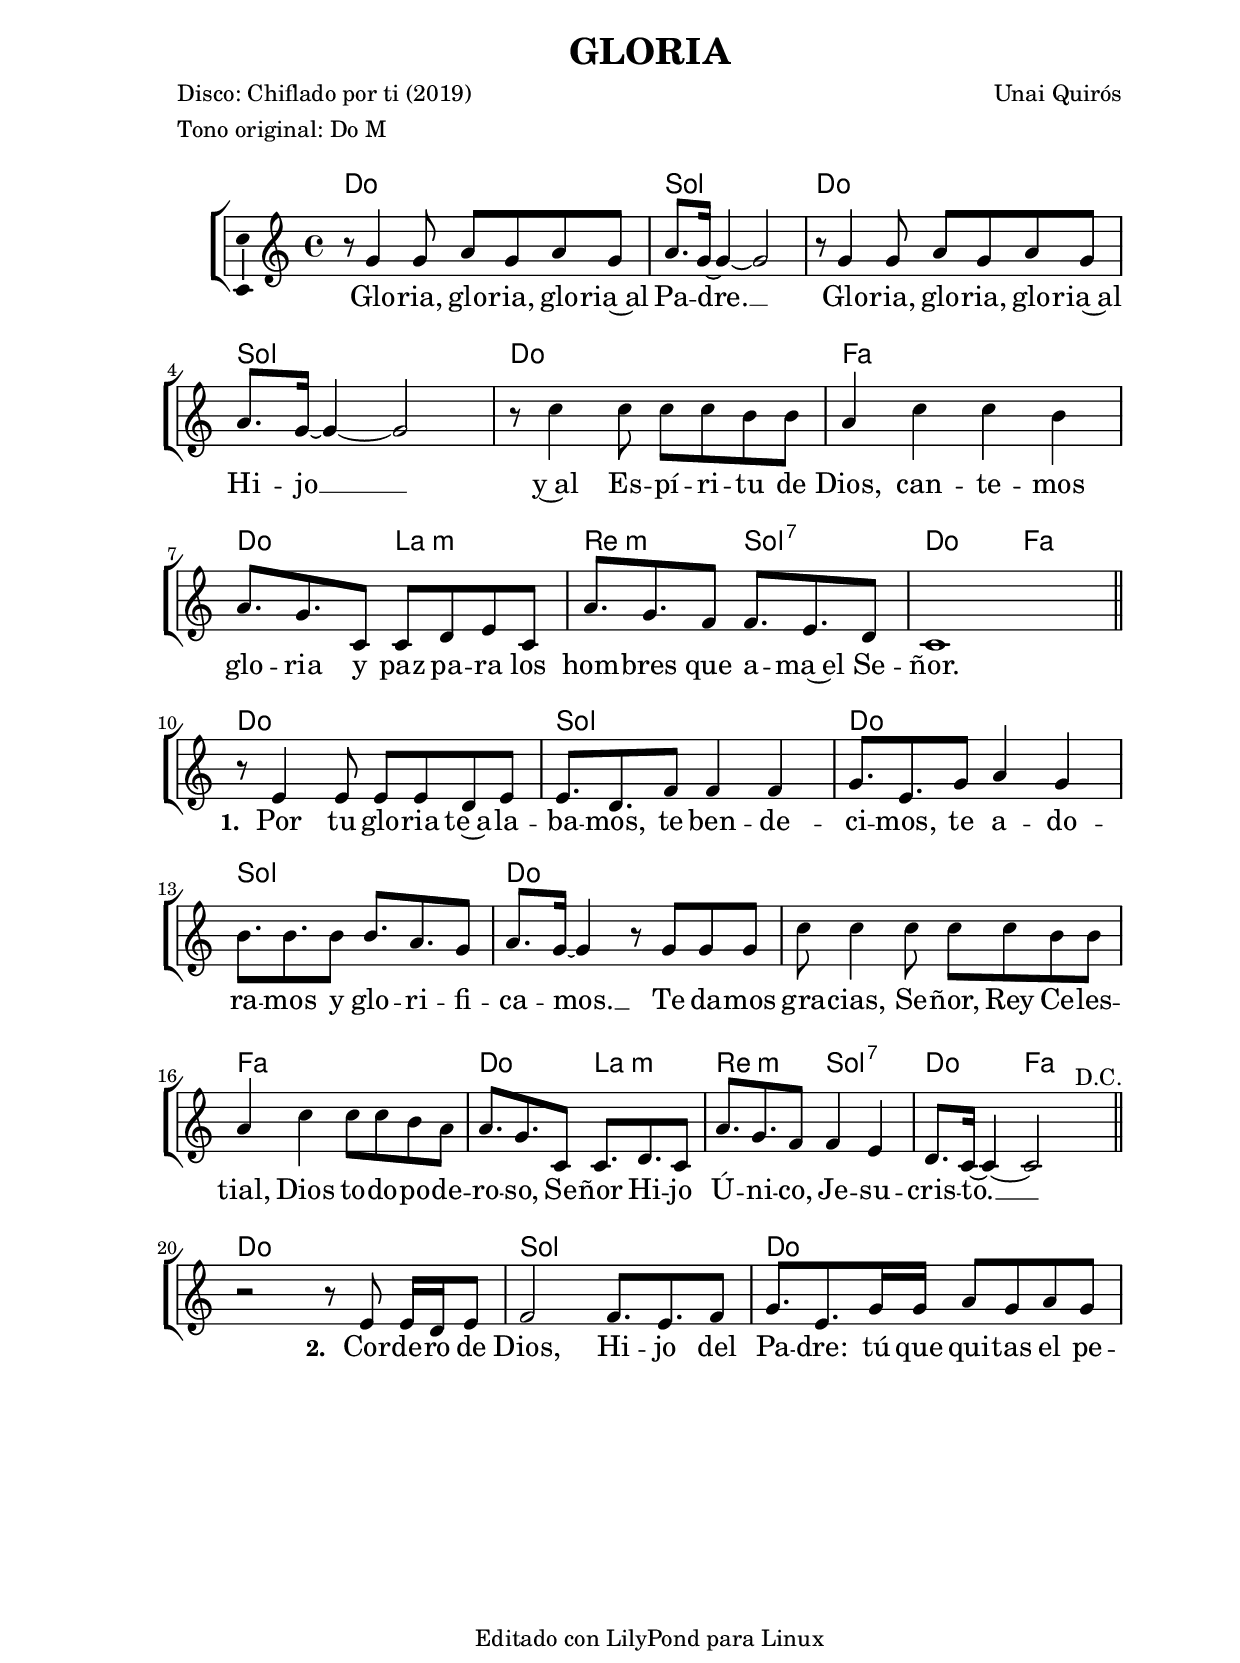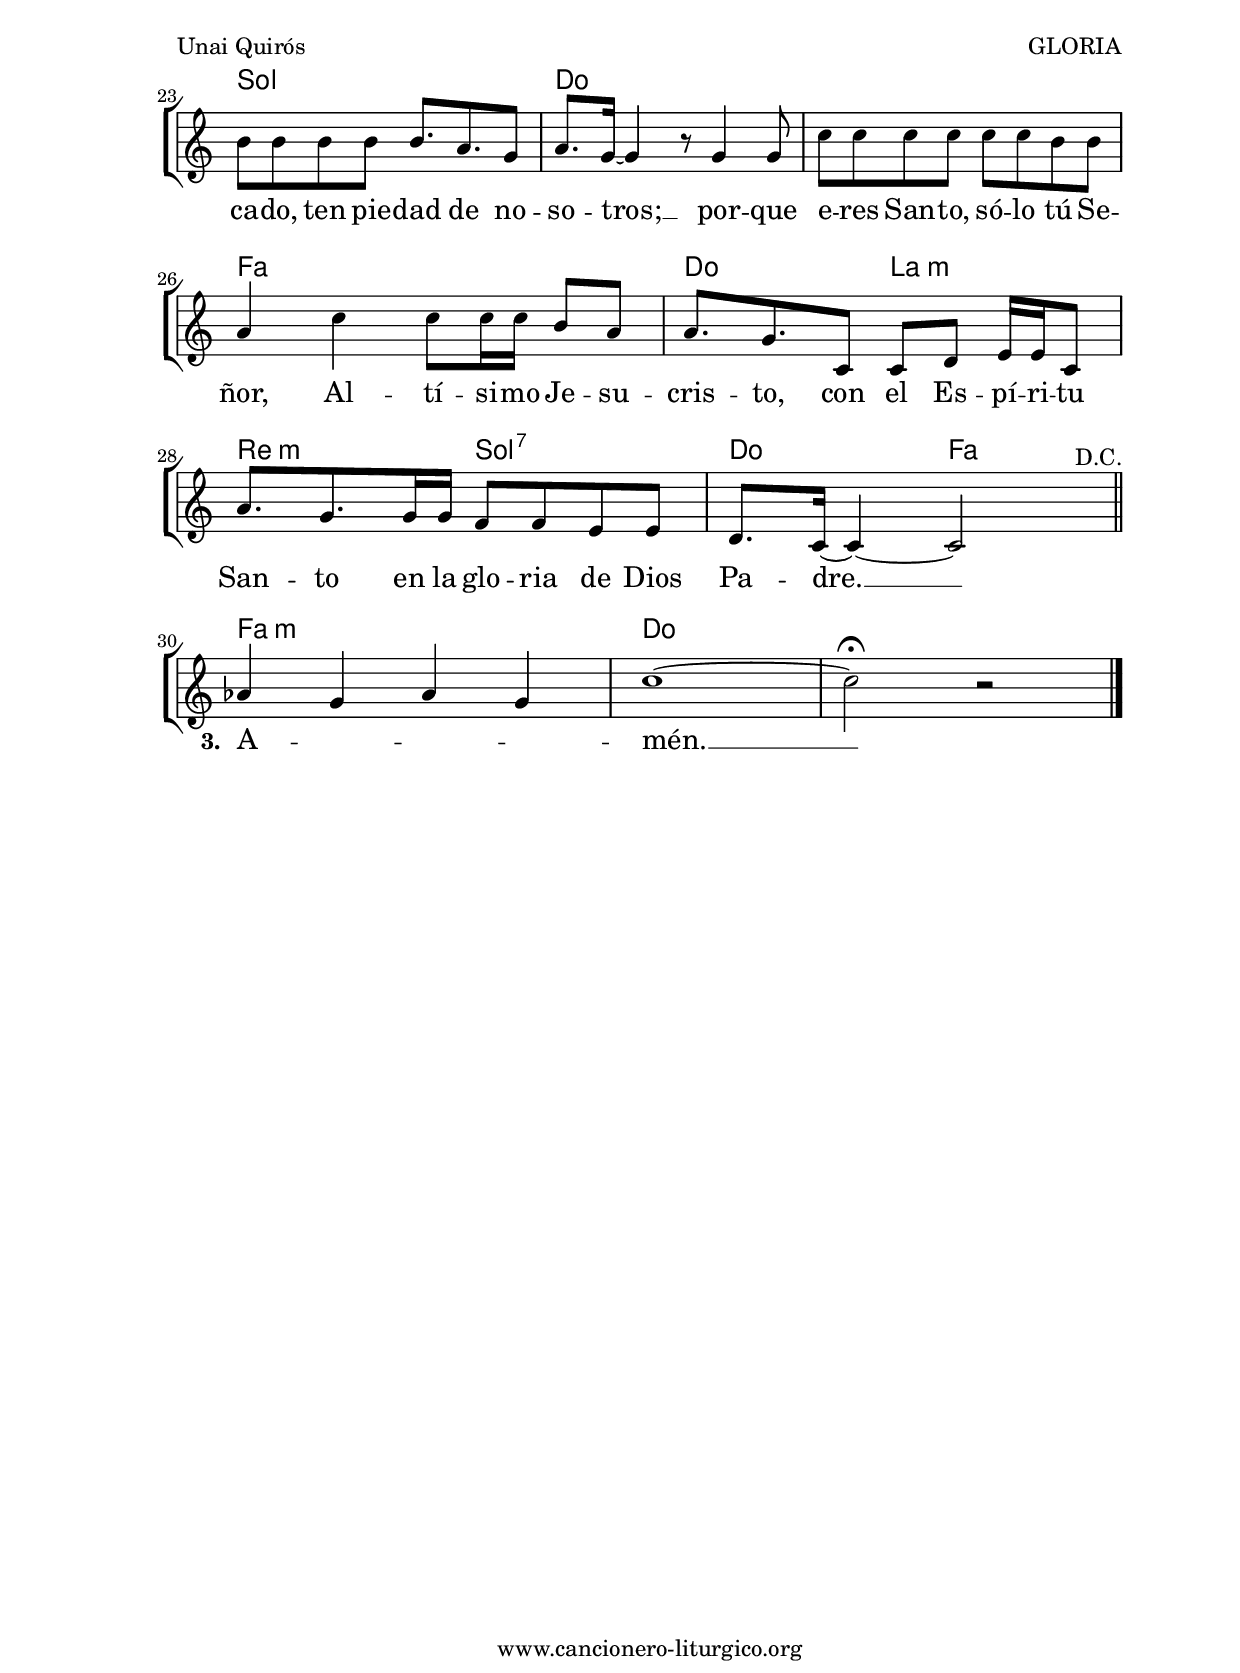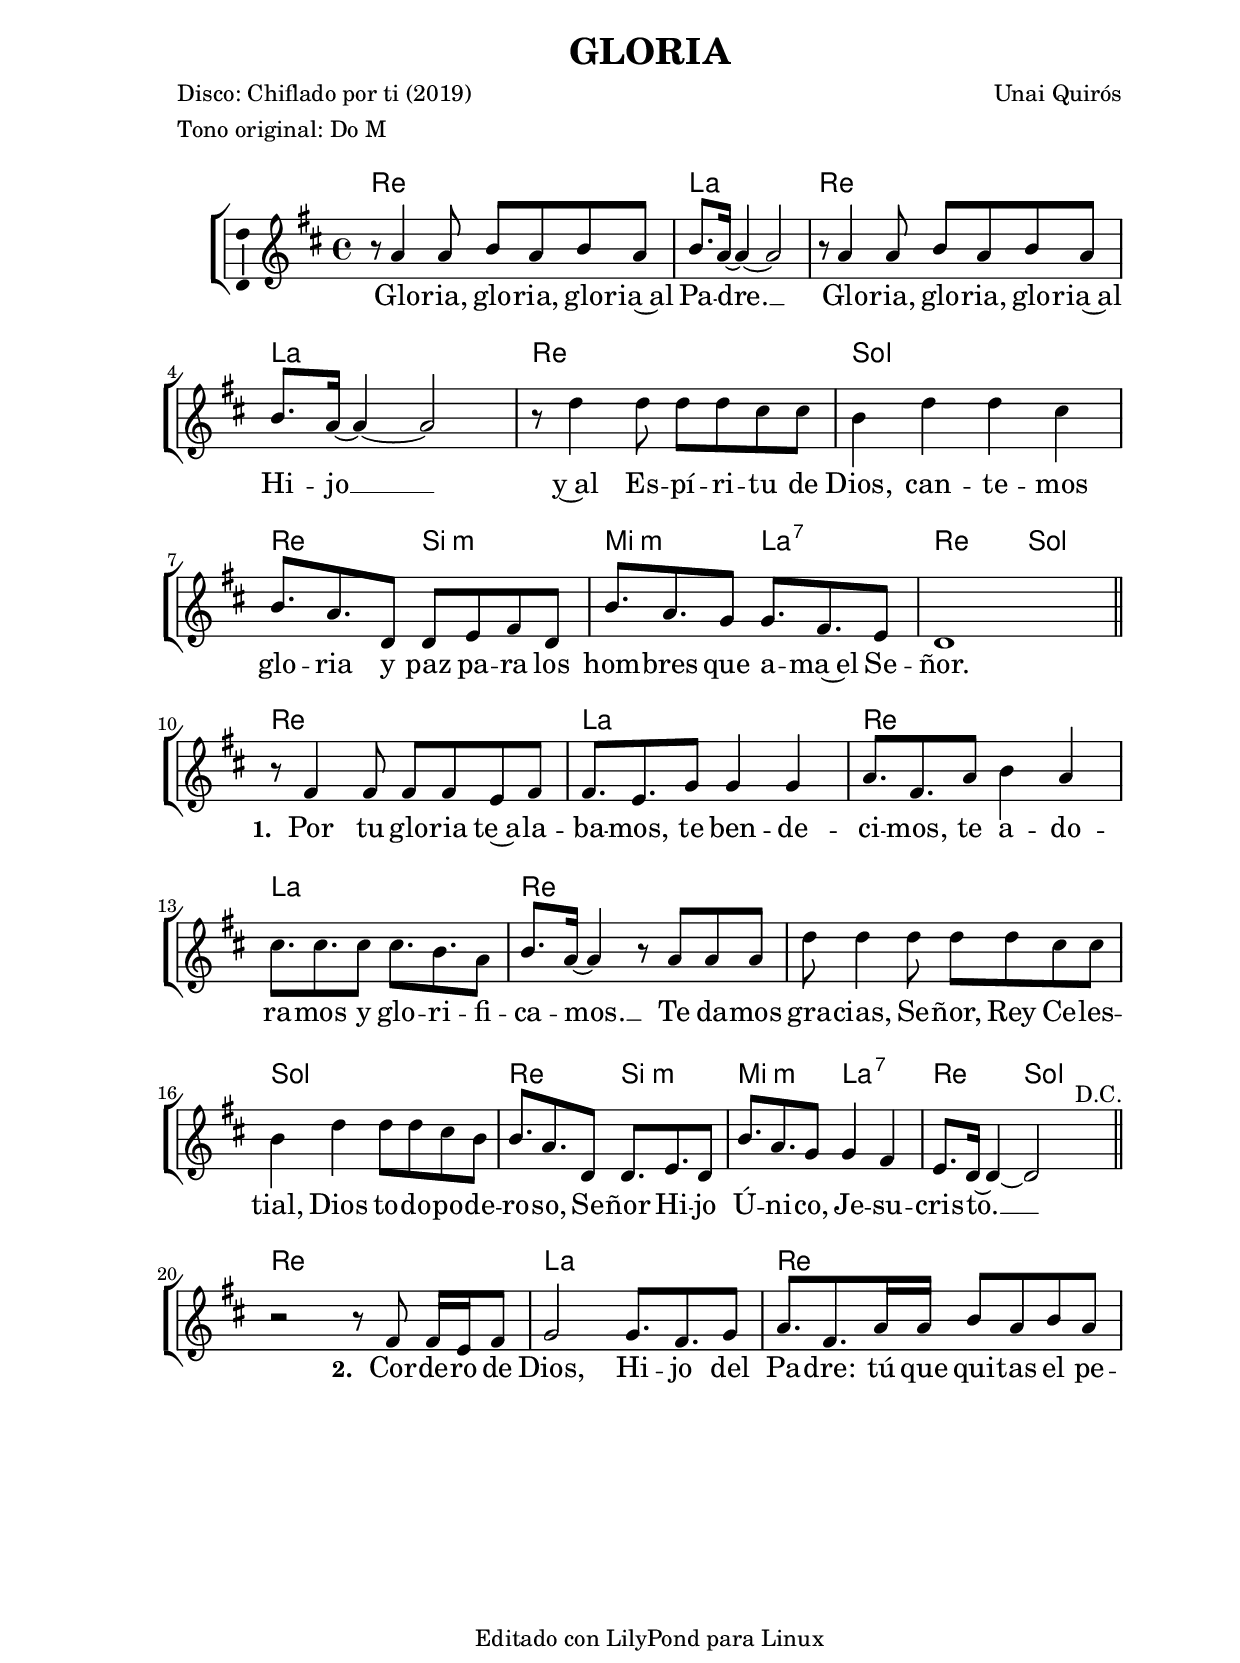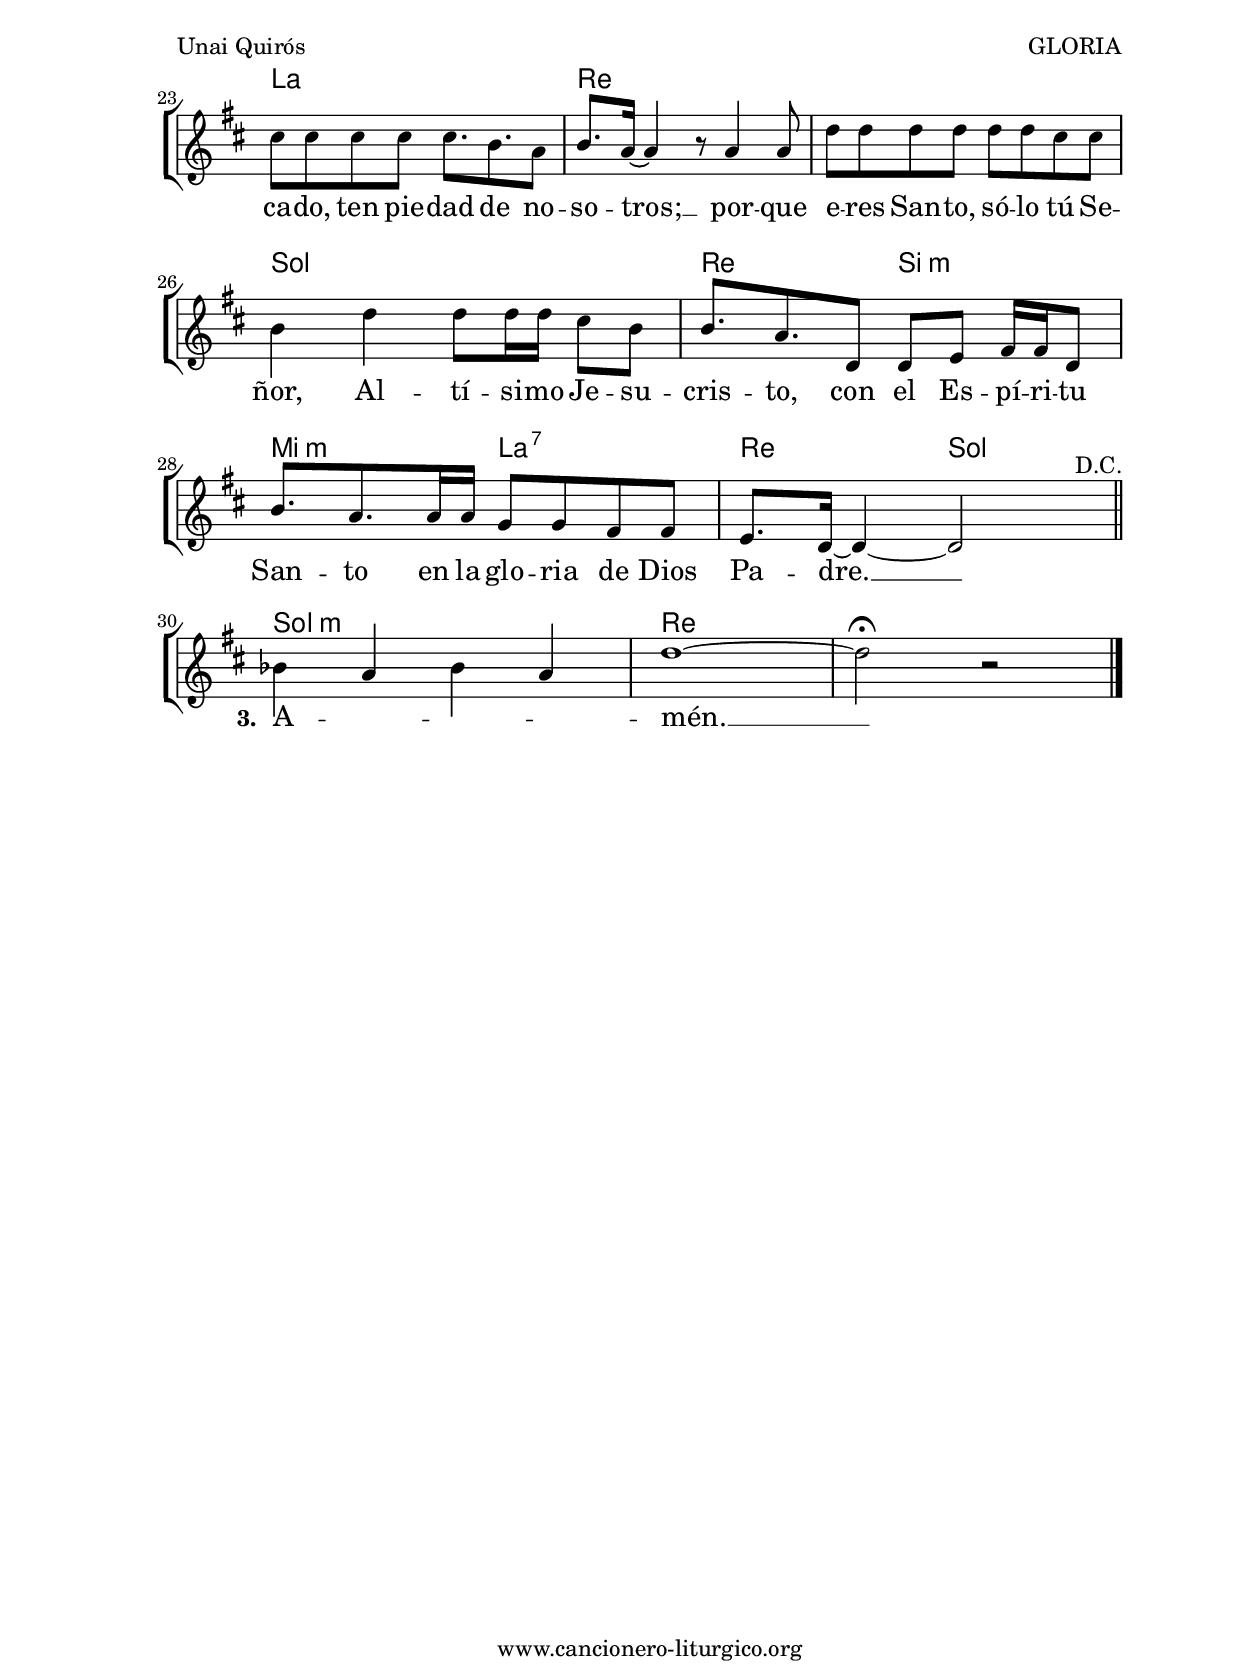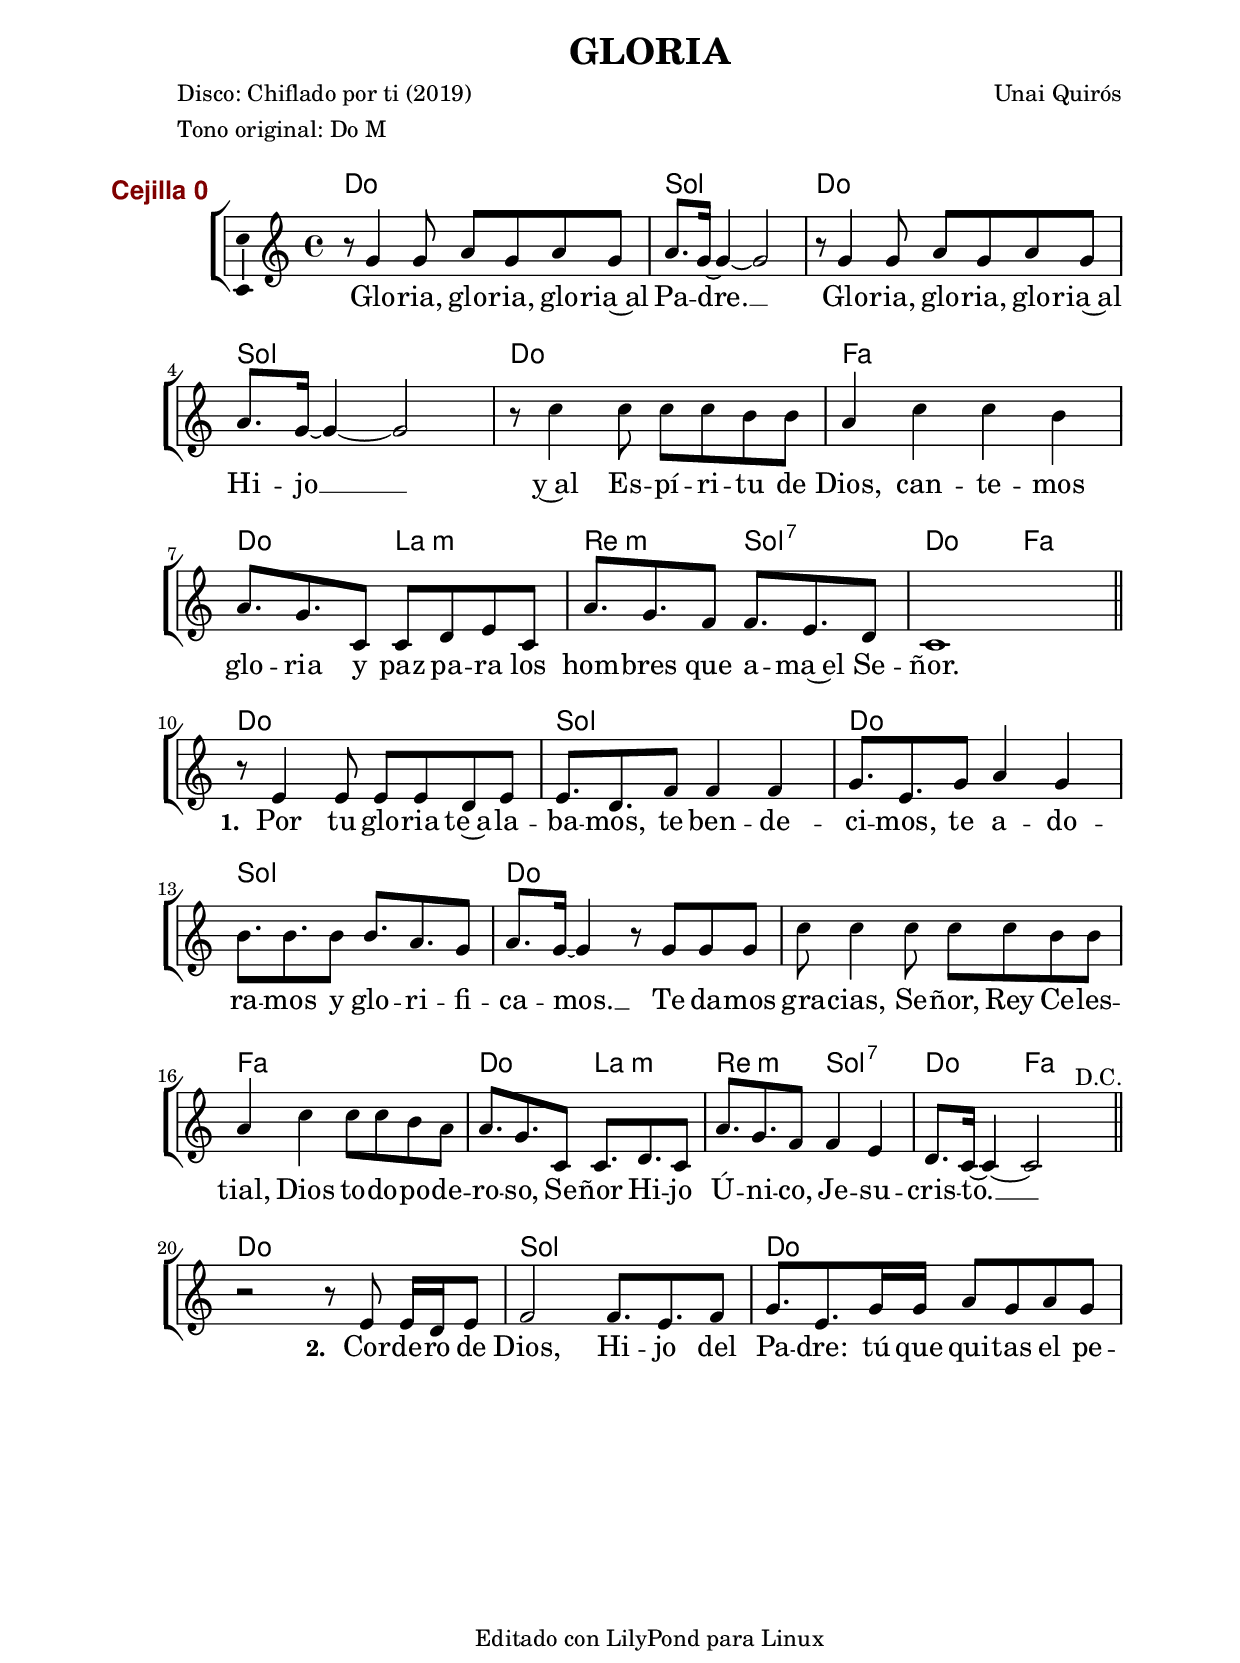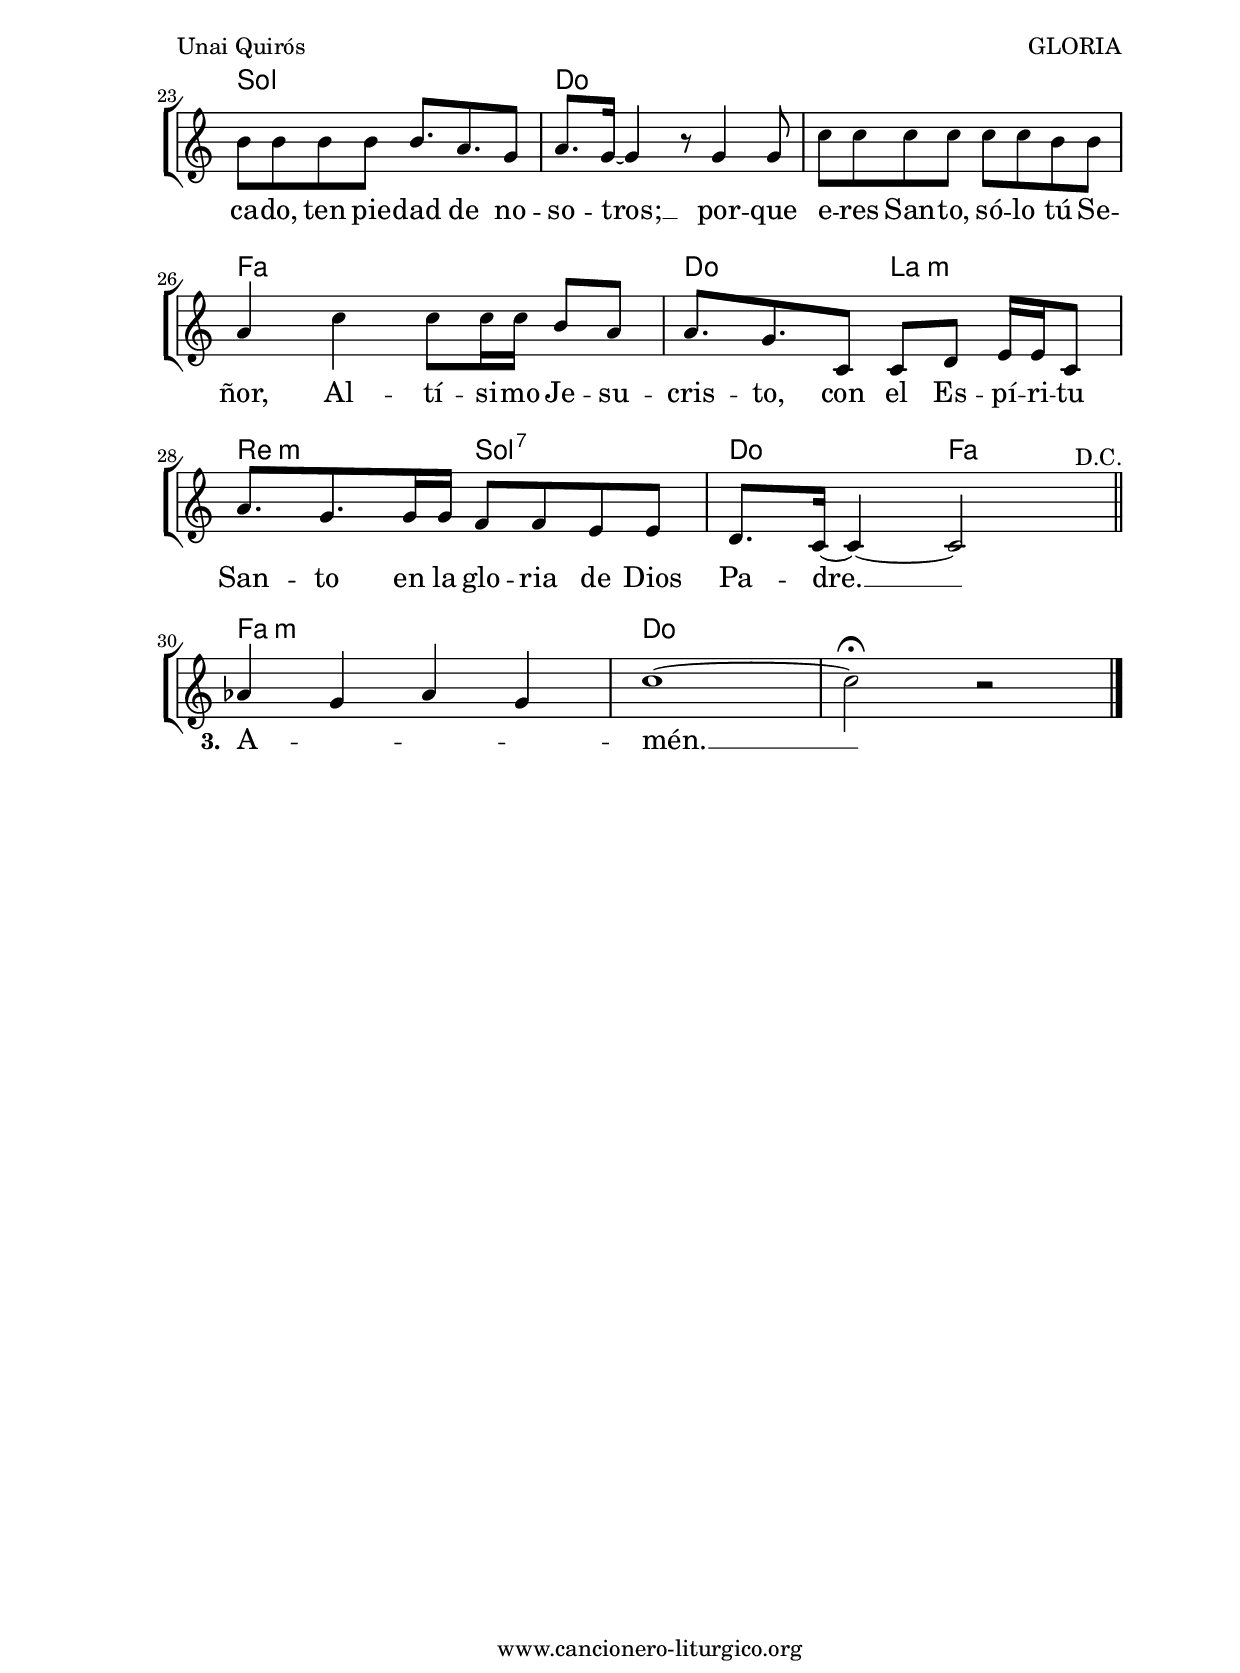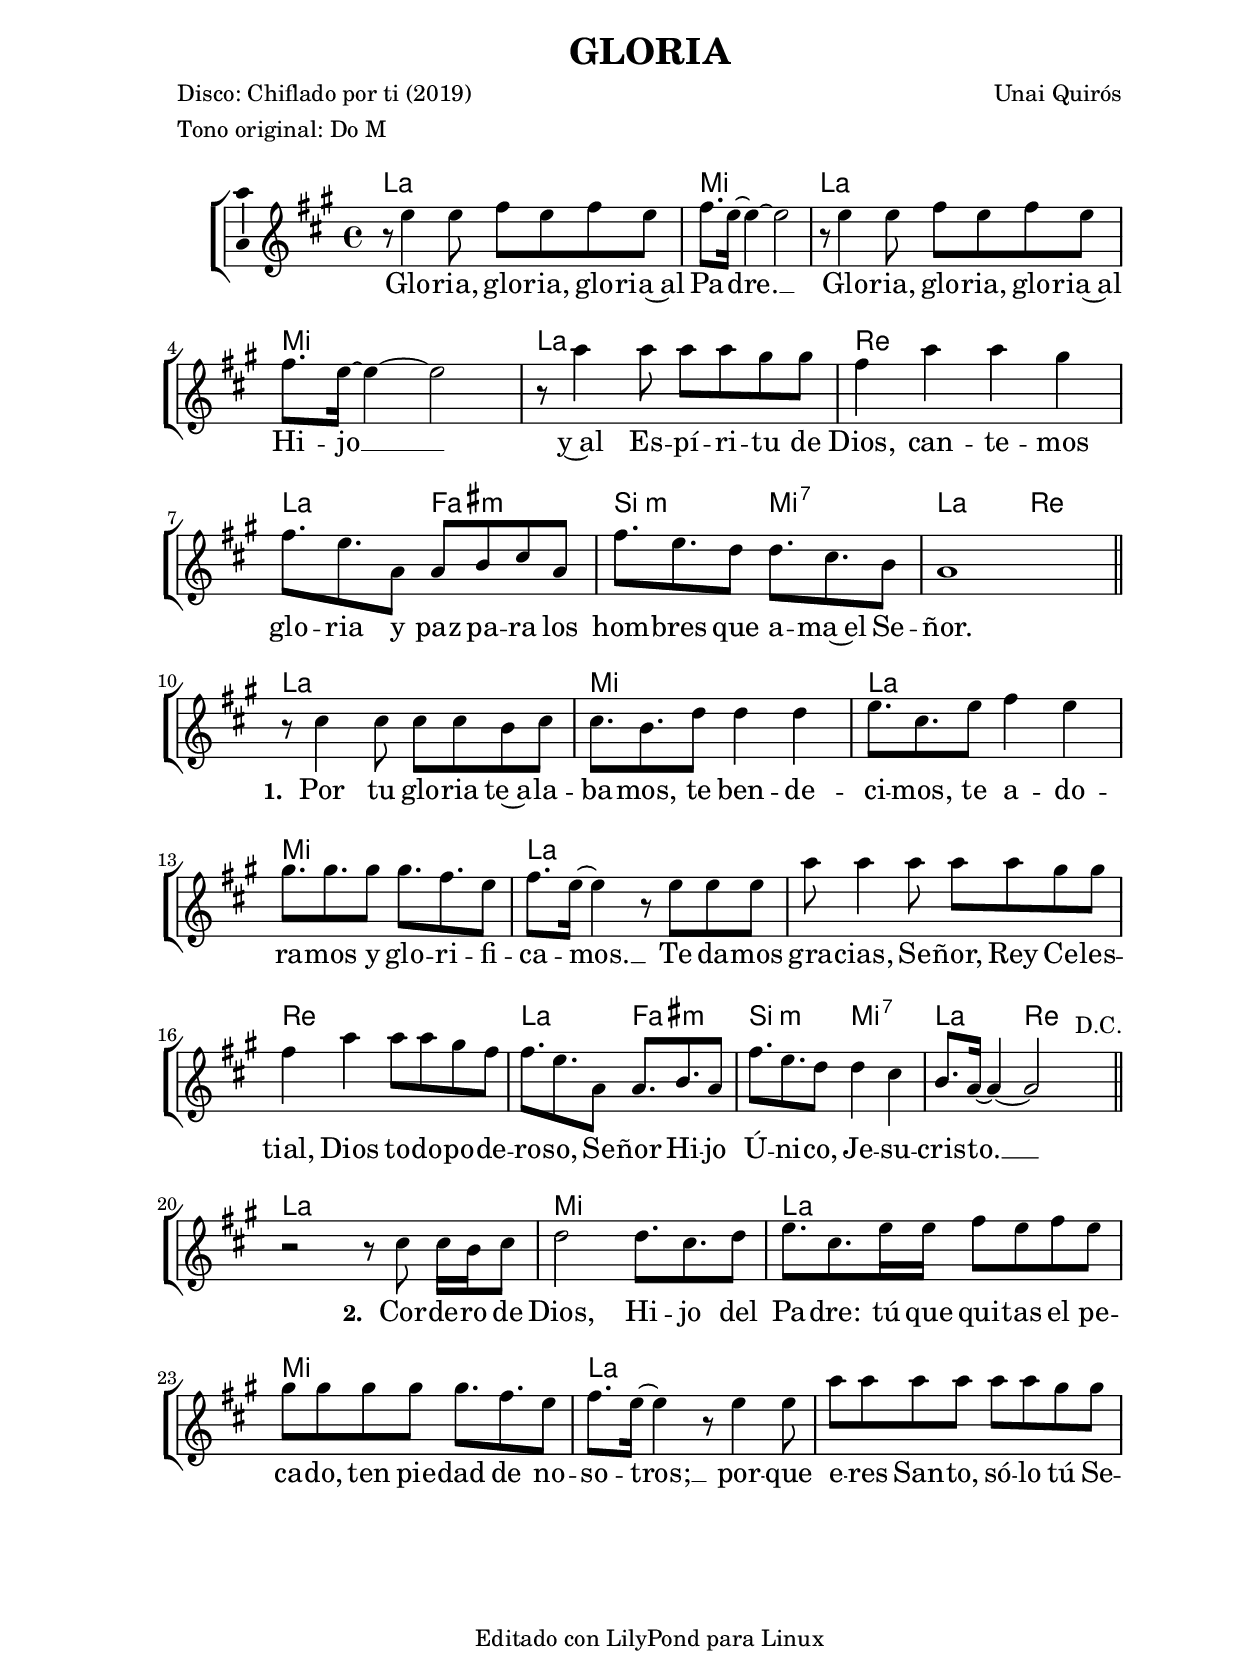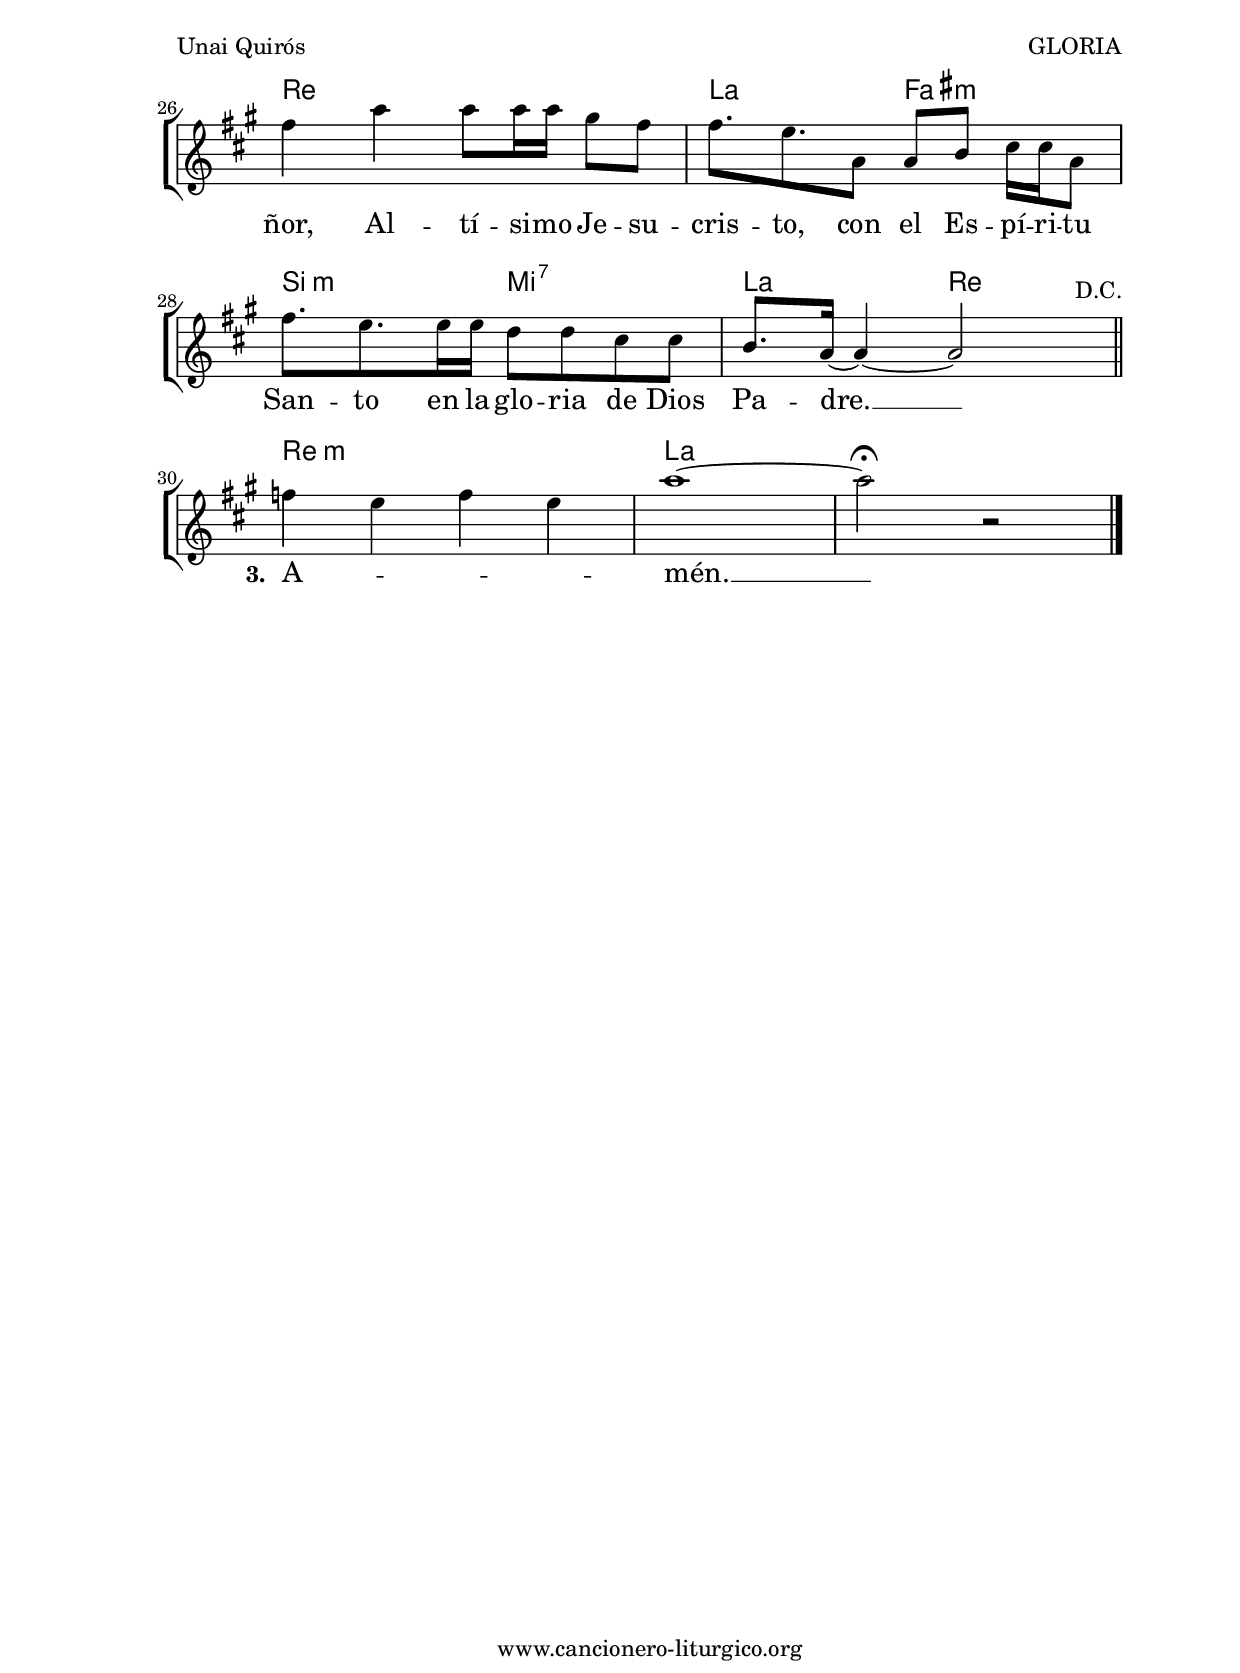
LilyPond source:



%versión de lilypond para la que se ha escrito esta partitura:
\version "2.16.0"

	%Tamaño papel
	#(set-default-paper-size "a4")
	%Tamaño partitura
	#(set-global-staff-size 20)
	%No responde al pulsar sobre una nota
	#(ly:set-option 'point-and-click #f)

%parámetros del encabezamiento:
\header {
	title = "GLORIA"
	subtitle = ""
	composer = "Unai Quirós"
	poet = "Disco: Chiflado por ti (2019)"
	meter = "Tono original: Do M"
	arranger = ""
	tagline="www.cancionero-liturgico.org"
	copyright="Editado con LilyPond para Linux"
	tiempo = ""
	usos = "Gloria"
	letra = ""
	}

%parámetros asociados al papel:
\paper  {
	oddHeaderMarkup = \markup {\fill-line { \on-the-fly #not-first-page \fromproperty #'header:title \on-the-fly #not-first-page \fromproperty #'header:composer }}
	evenHeaderMarkup = \markup {\fill-line { \fromproperty #'header:composer \fromproperty #'header:title }}
	#(set-paper-size "a4")
	print-page-number = ##f
	first-page-number = 1
	print-first-page-number = ##f
%	head-separation = 3.0 \cm
	top-margin = 2.0 \cm
%%%	bottom-margin = 0.5\cm
	bottom-margin = 0.2\cm
	left-margin = 3.0 \cm
	line-width = 16.0 \cm 
	indent = 8\mm
	interscoreline = 2.\mm
	between-system-space = 15\mm
%	para que las partituras no llenen la hoja:
	ragged-bottom = ##t
%	idem para la última hoja:
	ragged-last-bottom = ##f
%	para que las partituras llenen el ancho del papel:
	ragged-last = ##f
	after-title-space = 2.5 \cm
%page-count=1
%system-count=6

	%Flexible Vertical Spacing
%	markup-markup-spacing =
%	#'((basic-distance . 15) (minimum-distance . 15) (padding . 3))
	markup-system-spacing =
	#'((basic-distance . 15) (minimum-distance . 15) (padding . 3))
	system-system-spacing =
	#'((basic-distance . 15) (minimum-distance . 15) (padding . 3))
	score-system-spacing =
	#'((basic-distance . 15) (minimum-distance . 15) (padding . 5))
%	top-system-spacing = % header
%	#'((basic-distance . 8) (minimum-distance . 0) (padding . 0))
%	top-markup-spacing =
%	#'((basic-distance . 20) (minimum-distance . 20) (padding . 0))
	last-bottom-spacing = % footer
	#'((basic-distance . 5) (minimum-distance . 5) (padding . 0))
%	score-markup-spacing =
%	#'((basic-distance . 16) (minimum-distance . 13) (padding . 0))

	}


%parámetros que afectan a toda la partitura:
global =  {
	%clave de sol (G):
	\clef G
	%armadura:
%	\transpose b d
	\key c \major
	\tempo 4=113
	\set Score.tempoHideNote = ##t
	}


acordes = {
	\italianChords
	\chordmode {
%	\transpose b d
{

c1 g c g c f c2 a:m d:m g:7 c f

c1 g c g c c f c2 a:m d:m g:7 c f

c1 g c g c c f c2 a:m d:m g:7 c f

f1:m c c2 s2

	}
	}
}


melodia = 
%	\transpose b d
{
	\time 4/4

\relative c''{

r8 g4 g8 a g a g
a8. g16~g4~g2
r8 g4 g8 a g a g
a8. g16~g4~g2
r8 c4 c8 c c b b
a4 c c b
a8. g c,8 c d e c
a'8. g f8 f8. e d8
c1

\bar "||"
\break

r8 e4 e8 e e d e
e8. d f8 f4 f
g8. e g8 a4 g
b8. b b8 b8. a g8
a8. g16~g4 r8 g8 g g
c8 c4 c8 c c b b
a4 c c8 c b a
a8. g c,8 c8. d c8
a'8. g f8 f4 e
d8. c16~c4~c2^"        D.C."

\bar "||"
\break

r2 r8 e8 e16 d e8
f2 f8. e f8
g8. e g16 g a8 g a g
b8 b b b b8. a g8
a8. g16~g4 r8 g4 g8
c8 c c c c c b b
a4 c c8 c16 c b8 a
a8. g c,8 c d e16 e c8
a'8. g g16 g f8 f e e
d8. c16~c4~c2^"                    D.C."

\bar "||"
\break

aes'4 g aes g
c1~c2\fermata r2

}

	\bar "|."
	}


texto = \lyricmode {
Glo -- ria, glo -- ria, glo -- ria~al Pa -- dre. __
Glo -- ria, glo -- ria, glo -- ria~al Hi -- jo __
y~al Es -- pí -- ri -- tu de Dios, can -- te -- mos glo -- ria
y paz pa -- ra los hom -- bres que a -- ma~el Se -- ñor.

\set stanza =#"1. " 
Por tu glo -- ria te~a -- la -- ba -- mos,
te ben -- de -- ci -- mos, te a -- do -- ra -- mos
y glo -- ri -- fi -- ca -- mos. __
Te da -- mos gra -- cias, Se -- ñor, Rey Ce -- les -- tial,
Dios to -- do -- po -- de -- ro -- so,
Se -- ñor Hi -- jo Ú -- ni -- co, Je -- su -- cris -- to. __

\set stanza =#"2. " 
Cor -- de -- ro de Dios, Hi -- jo del Pa -- dre:
tú que qui -- tas el pe -- ca -- do, ten pie -- dad de no -- so -- tros; __
por -- que e -- res San -- to, só -- lo tú Se -- ñor,
Al -- tí -- si -- mo Je -- su -- cris -- to,
con el Es -- pí -- ri -- tu San -- to en la glo -- ria de Dios Pa -- dre. __

\set stanza =#"3. " 
A -- _ _ _ mén. __

	}

acordesStaff = \context ChordNames = acordesStaff <<
	\set chordChanges = ##t
	\acordes
	>>


%%%%%%%%%%%%%%%%%%%%%%%%%%%%%%%%%%% CEJILLA %%%%%%%%%%%%%%%%%%%%%%%%%%%%%%%%%%%
acordescejilla = {
%%%	\override ChordNames.ChordName #'font-size = #-1
%%%	\override ChordNames.ChordName #'font-series = #'bold
	\transpose c c {
		\acordes
		}
	}

acordescejillaStaff = \context ChordNames = acordescejillaStaff <<
	\set Staff.instrumentName = \markup \with-color #darkred \larger \bold \sans "Cejilla 0"
	\set chordChanges = ##t
	\acordescejilla
	>>
%%%%%%%%%%%%%%%%%%%%%%%%%%%%%%%%%%% CEJILLA %%%%%%%%%%%%%%%%%%%%%%%%%%%%%%%%%%%


vozStaff = \context Voice = vozStaff
\with {\consists "Ambitus_engraver"}
<<
%	\set Staff.instrumentName = ""
%	\set Staff.shortInstrumentName = ""
%	\set Staff.midiInstrument = #"clarinet"
%	\set Staff.midiInstrument = #"cello"
	\set Staff.midiInstrument = #"flute"
%	\set Staff.midiInstrument = #"electric guitar (jazz)"
%	\set Staff.midiInstrument = #"english horn"
%	\set Staff.midiInstrument = #"violin"
%	\set Staff.midiInstrument = #"glockenspiel"
	\set Staff.midiMinimumVolume = #0.7
	\set Staff.midiMaximumVolume = #0.9
	\global
	\melodia
	>>

textoStaff = \context Lyrics = textoStaff <<
	\lyricsto vozStaff \texto
	>>


\book {
	\score {
		<<
		\context ChoirStaff {
			\override StaffGroup.SystemStartBracket #'collapse-height = #1
			\override Score.SystemStartBar #'collapse-height = #1
			<<
			\acordesStaff
			\vozStaff
			\textoStaff
			>>
			}

		>>
		\layout {
	    		\context {
				\Lyrics
				\override LyricText #'font-size = #2
				}
	   		 \context {
				\Score
				\override StaffSymbol #'staff-space = #(magstep +3)
				}
			}
		}
	\score {
		\unfoldRepeats
		<<
		\context ChoirStaff {
			<<
			\acordesStaff
			\vozStaff
			>>
			}

		>>
		\midi {
	  		\context {
	  			\Score
				tempoWholesPerMinute = #(ly:make-moment 70 4)
				}
			}
		}
	}


%Partitura para guitarra
#(define output-suffix "G")
\book {
	\score {
		<<
		\context ChoirStaff {
			\override StaffGroup.SystemStartBracket #'collapse-height = #1
			\override Score.SystemStartBar #'collapse-height = #1
			<<
			\acordescejillaStaff
			\vozStaff
			\textoStaff
			>>
			}

		>>
		\layout {
%%%%%%%%%%%%%%%%%%%%%%%%%%%%%%%%%%% CEJILLA %%%%%%%%%%%%%%%%%%%%%%%%%%%%%%%%%%%
			\context {
				\ChordNames \consists Instrument_name_engraver
				}
%%%%%%%%%%%%%%%%%%%%%%%%%%%%%%%%%%% CEJILLA %%%%%%%%%%%%%%%%%%%%%%%%%%%%%%%%%%%
	    		\context {
				\Lyrics
				\override LyricText #'font-size = #2
				}
	   		 \context {
				\Score
				\override StaffSymbol #'staff-space = #(magstep +3)
				}
			}
		}
	}


#(define output-suffix "C")
\book {
	\score {
		<<
		\context ChoirStaff {
			\override StaffGroup.SystemStartBracket #'collapse-height = #1
			\override Score.SystemStartBar #'collapse-height = #1
\transpose c d
			<<
			\acordesStaff
			\vozStaff
			\textoStaff
			>>
			}

		>>
		\layout {
	    		\context {
				\Lyrics
				\override LyricText #'font-size = #2
				}
	   		 \context {
				\Score
				\override StaffSymbol #'staff-space = #(magstep +3)
				}
			}
		}
	}


#(define output-suffix "S")
\book {
	\score {
		<<
		\context ChoirStaff {
			\override StaffGroup.SystemStartBracket #'collapse-height = #1
			\override Score.SystemStartBar #'collapse-height = #1
\transpose c a
			<<
			\acordesStaff
			\vozStaff
			\textoStaff
			>>
			}

		>>
		\layout {
	    		\context {
				\Lyrics
				\override LyricText #'font-size = #2
				}
	   		 \context {
				\Score
				\override StaffSymbol #'staff-space = #(magstep +3)
				}
			}
		}
	}


